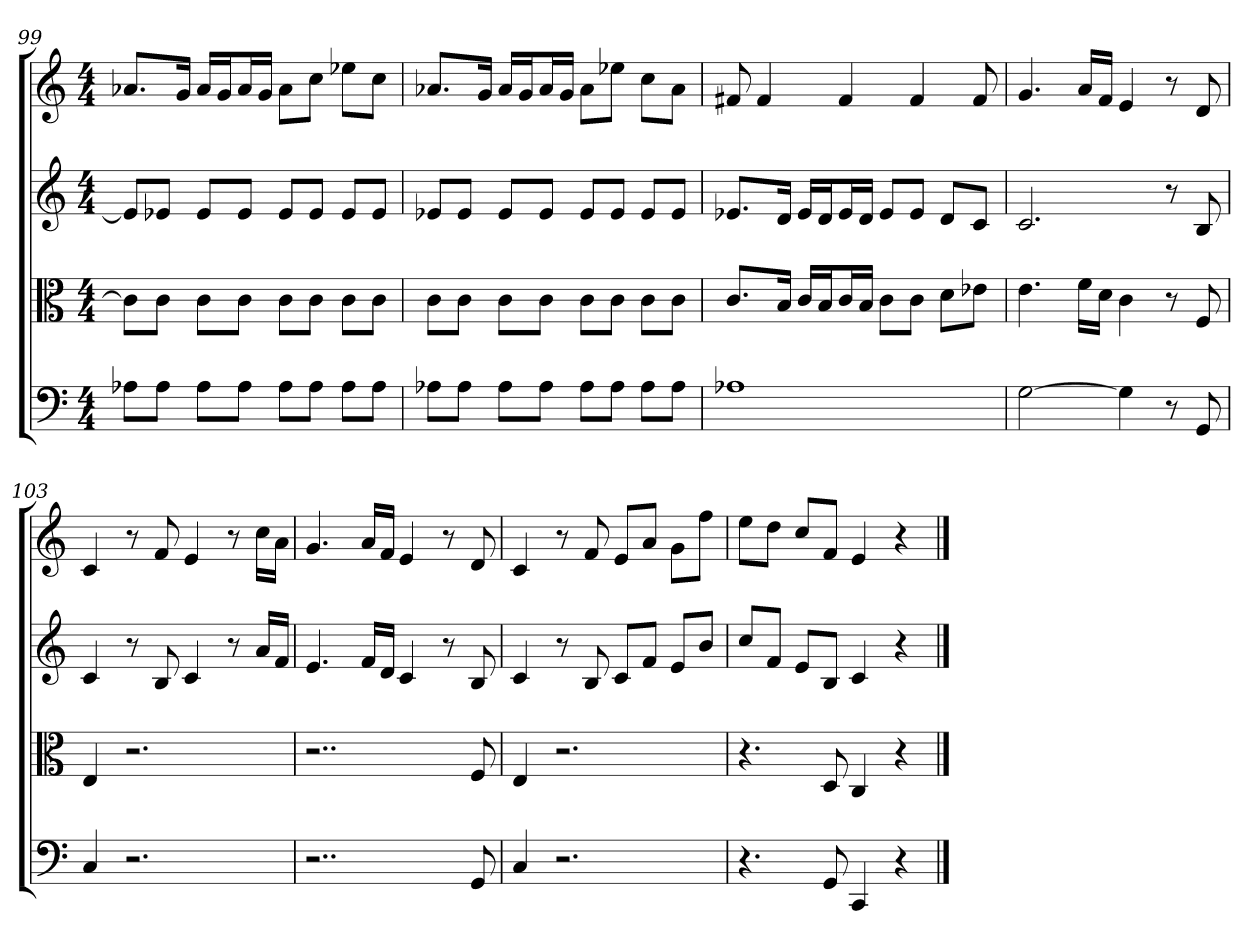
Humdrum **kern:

**kern	**kern	**kern	**kern
*part4	*part3	*part2	*part1
*staff4	*staff3	*staff2	*staff1
*clefF4	*clefC3	*	*
*k[]	*k[]	*k[]	*k[]
*C:	*C:	*C:	*C:
*M4/4	*M4/4	*M4/4	*M4/4
=99	=99	=99	=99
8A-X\L	8c\L]	8e-L]	8.a-XL
8A-\J	8c\J	8e-XJ	.
.	.	.	16gJk
8A-\L	8c\L	8e-L	16a-LL
.	.	.	16gJ
8A-\J	8c\J	8e-J	16a-L
.	.	.	16gJJ
8A-\L	8c\L	8e-L	8a-L
8A-\J	8c\J	8e-J	8ccJ
8A-\L	8c\L	8e-L	8ee-XL
8A-\J	8c\J	8e-J	8ccJ
=100	=100	=100	=100
8A-X\L	8c\L	8e-XL	8.a-XL
8A-\J	8c\J	8e-J	.
.	.	.	16gJk
8A-\L	8c\L	8e-L	16a-LL
.	.	.	16gJ
8A-\J	8c\J	8e-J	16a-L
.	.	.	16gJJ
8A-\L	8c\L	8e-L	8a-L
8A-\J	8c\J	8e-J	8ee-XJ
8A-\L	8c\L	8e-L	8ccL
8A-\J	8c\J	8e-J	8a-J
=101	=101	=101	=101
1A-X	8.c/L	8.e-XL	8f#X
.	.	.	4f#
.	16B/Jk	16dJk	.
.	16c/LL	16e-LL	.
.	16B/J	16dJ	.
.	16c/L	16e-L	4f#
.	16B/JJ	16dJJ	.
.	8c\L	8e-L	.
.	8c\J	8e-J	4f#
.	8d\L	8dL	.
.	8e-X\J	8cJ	8f#
=102	=102	=102	=102
[2G	4.e	2.c	4.g
.	16f\LL	.	16aLL
.	16d\JJ	.	16fJJ
4G]	4c	.	4e
8r	8r	8r	8r
8GG	8F	8B	8d
=103	=103	=103	=103
4C	4E	4c	4c
2.r	2.r	8r	8r
.	.	8B	8f
.	.	4c	4e
.	.	8r	8r
.	.	16aLL	16ccLL
.	.	16fJJ	16aJJ
=104	=104	=104	=104
2..r	2..r	4.e	4.g
.	.	16fLL	16aLL
.	.	16dJJ	16fJJ
.	.	4c	4e
.	.	8r	8r
8GG	8F	8B	8d
=105	=105	=105	=105
4C	4E	4c	4c
2.r	2.r	8r	8r
.	.	8B	8f
.	.	8cL	8eL
.	.	8fJ	8aJ
.	.	8eL	8gL
.	.	8bJ	8ffJ
=106	=106	=106	=106
4.r	4.r	8ccL	8eeL
.	.	8fJ	8ddJ
.	.	8eL	8ccL
8GG	8D	8BJ	8fJ
4CC	4C	4c	4e
4r	4r	4r	4r
==	==	==	==
*-	*-	*-	*-
